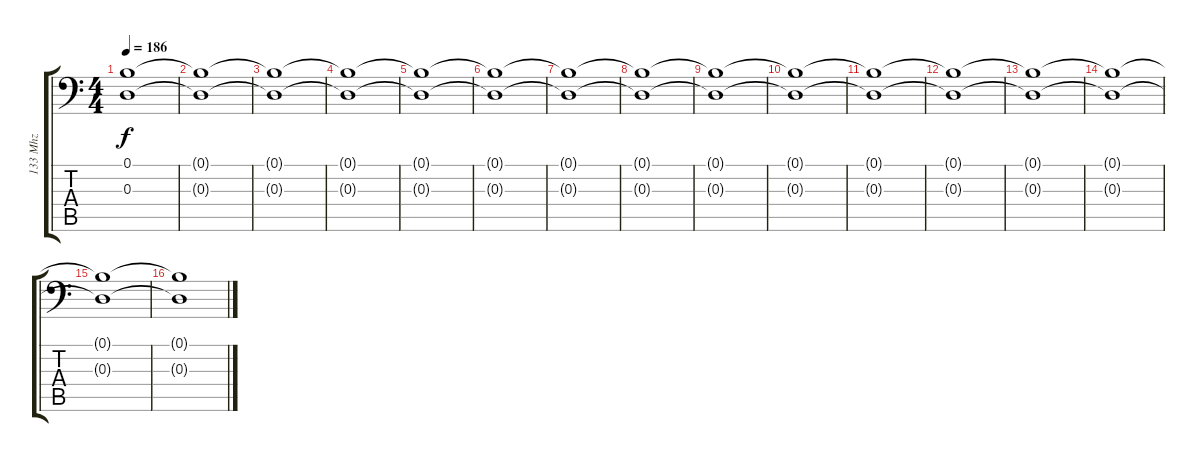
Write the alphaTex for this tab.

\track ("133 Mhz" "133 Mhz") {instrument lead5charang}
\staff {score tabs}
\tuning (B3 Gb3 D3 A2 E2 A1) {hide}
\ts (4 4)
\tempo 186
\clef f4
\ks c
(0.1{t} 0.3{t}).1{dy f} |
(0.1{t} 0.3{t}).1 |
(0.1{t} 0.3{t}).1 |
(0.1{t} 0.3{t}).1 |
(0.1{t} 0.3{t}).1 |
(0.1{t} 0.3{t}).1 |
(0.1{t} 0.3{t}).1 |
(0.1{t} 0.3{t}).1 |
(0.1{t} 0.3{t}).1 |
(0.1{t} 0.3{t}).1 |
(0.1{t} 0.3{t}).1 |
(0.1{t} 0.3{t}).1 |
(0.1{t} 0.3{t}).1 |
(0.1{t} 0.3{t}).1 |
(0.1{t} 0.3{t}).1 |
(0.1{t} 0.3{t}).1
